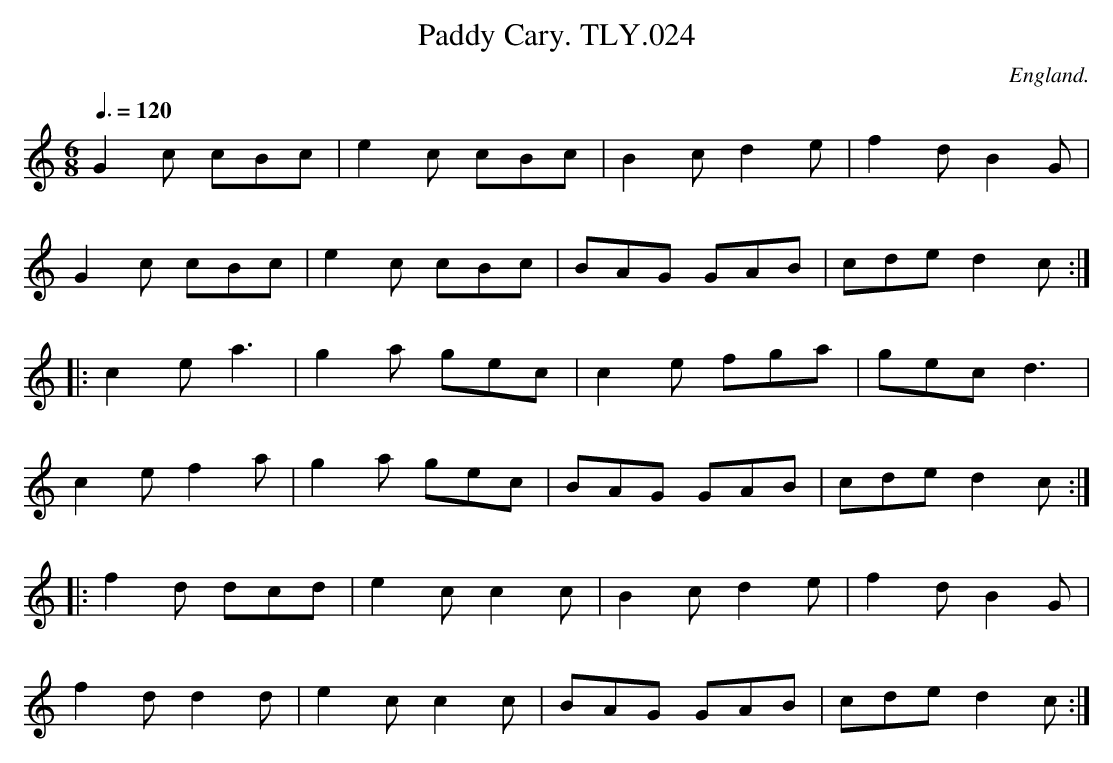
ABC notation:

X:1
T:Paddy Cary. TLY.024
M:6/8
L:1/8
Q:3/8=120
O:England.
K:C
G2 c cBc|e2c cBc|B2c d2e|f2d B2G|
G2 c cBc|e2c cBc|BAG GAB|cde d2c:|
|:c2e a3|g2a gec|c2e fga|gec d3|
c2e f2a|g2a gec|BAG GAB|cde d2c:|
|:f2d dcd|e2c c2c|B2c d2e|f2d B2G|
f2d d2d|e2c c2c|BAG GAB|cde d2c:|
